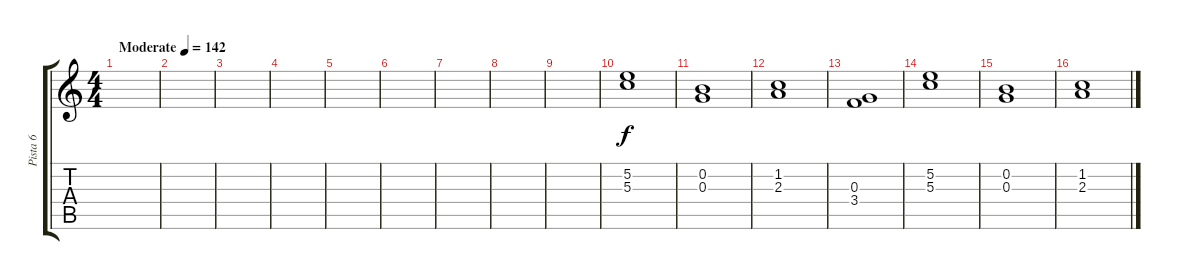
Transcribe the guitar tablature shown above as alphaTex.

\track ("Pista 6" "Pista 6") {instrument overdrivenguitar}
\staff {score tabs}
\tuning (E4 B3 G3 D3 A2 E2) {hide}
\ts (4 4)
\tempo (142 "Moderate")
\clef g2
\ks c
|
|
|
|
|
|
|
|
|
(5.2 5.3).1 |
(0.2 0.3).1 |
(1.2 2.3).1 |
(0.3 3.4).1 |
(5.2 5.3).1 |
(0.2 0.3).1 |
(1.2 2.3).1
